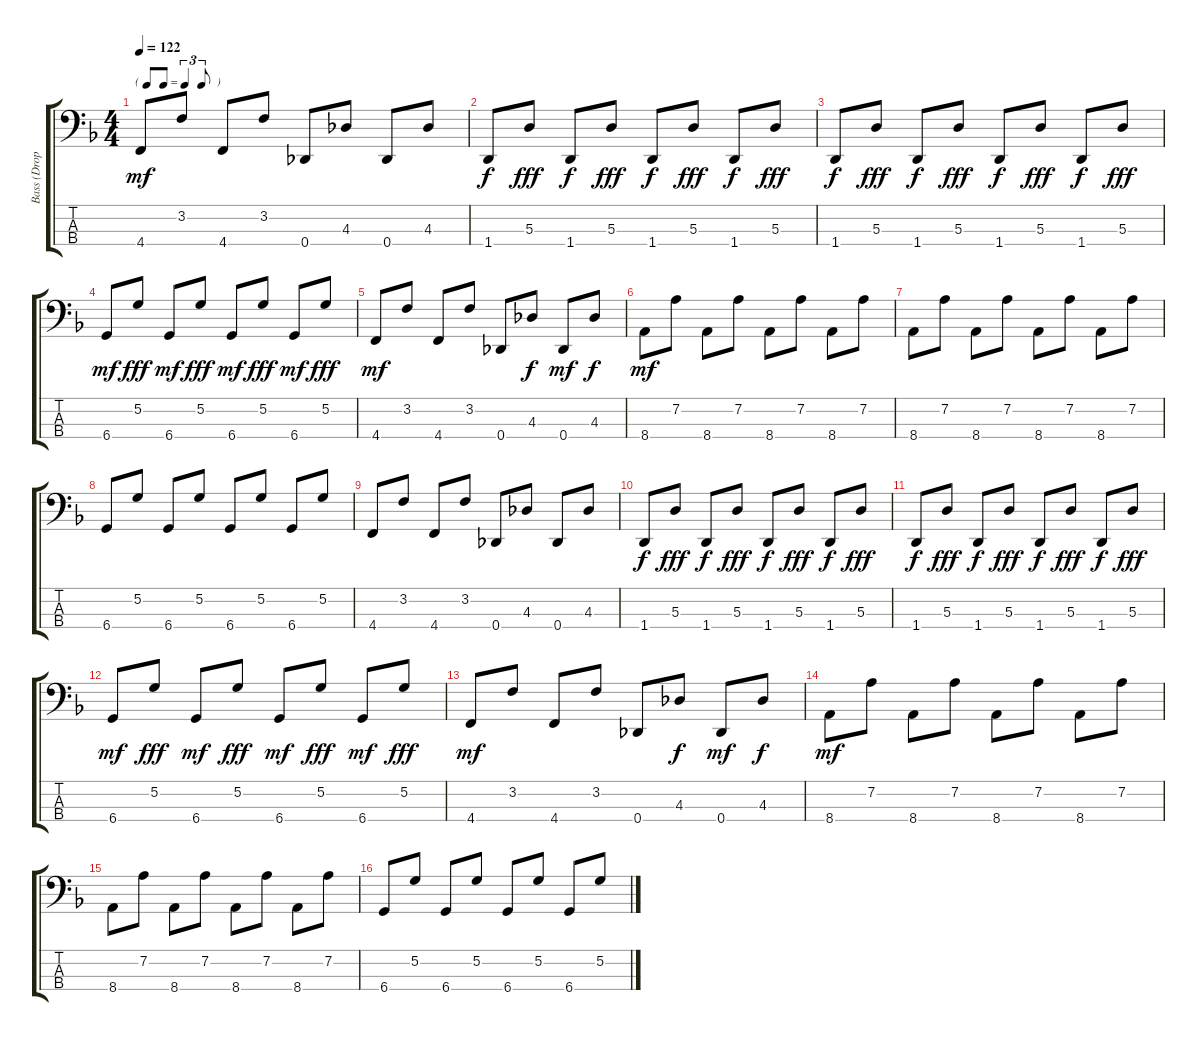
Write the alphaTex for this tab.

\track ("Bass (Drop C#)" "Bass (Drop") {instrument electricbasspick}
\staff {score tabs}
\tuning (G2 D2 A1 Db1) {hide}
\ts (4 4)
\tf triplet8th
\tempo 122
\clef f4
\ks dminor
4.4.8{dy mf} 3.2.8 4.4.8 3.2.8 0.4.8 4.3.8 0.4.8 4.3.8 |
1.4.8{dy f} 5.3.8{dy fff} 1.4.8{dy f} 5.3.8{dy fff} 1.4.8{dy f} 5.3.8{dy fff} 1.4.8{dy f} 5.3.8{dy fff} |
1.4.8{dy f} 5.3.8{dy fff} 1.4.8{dy f} 5.3.8{dy fff} 1.4.8{dy f} 5.3.8{dy fff} 1.4.8{dy f} 5.3.8{dy fff} |
6.4.8{dy mf} 5.2.8{dy fff} 6.4.8{dy mf} 5.2.8{dy fff} 6.4.8{dy mf} 5.2.8{dy fff} 6.4.8{dy mf} 5.2.8{dy fff} |
4.4.8{dy mf} 3.2.8 4.4.8 3.2.8 0.4.8 4.3.8{dy f} 0.4.8{dy mf} 4.3.8{dy f} |
8.4.8{dy mf} 7.2.8 8.4.8 7.2.8 8.4.8 7.2.8 8.4.8 7.2.8 |
8.4.8 7.2.8 8.4.8 7.2.8 8.4.8 7.2.8 8.4.8 7.2.8 |
6.4.8 5.2.8 6.4.8 5.2.8 6.4.8 5.2.8 6.4.8 5.2.8 |
4.4.8 3.2.8 4.4.8 3.2.8 0.4.8 4.3.8 0.4.8 4.3.8 |
1.4.8{dy f} 5.3.8{dy fff} 1.4.8{dy f} 5.3.8{dy fff} 1.4.8{dy f} 5.3.8{dy fff} 1.4.8{dy f} 5.3.8{dy fff} |
1.4.8{dy f} 5.3.8{dy fff} 1.4.8{dy f} 5.3.8{dy fff} 1.4.8{dy f} 5.3.8{dy fff} 1.4.8{dy f} 5.3.8{dy fff} |
6.4.8{dy mf} 5.2.8{dy fff} 6.4.8{dy mf} 5.2.8{dy fff} 6.4.8{dy mf} 5.2.8{dy fff} 6.4.8{dy mf} 5.2.8{dy fff} |
4.4.8{dy mf} 3.2.8 4.4.8 3.2.8 0.4.8 4.3.8{dy f} 0.4.8{dy mf} 4.3.8{dy f} |
8.4.8{dy mf} 7.2.8 8.4.8 7.2.8 8.4.8 7.2.8 8.4.8 7.2.8 |
8.4.8 7.2.8 8.4.8 7.2.8 8.4.8 7.2.8 8.4.8 7.2.8 |
6.4.8 5.2.8 6.4.8 5.2.8 6.4.8 5.2.8 6.4.8 5.2.8
